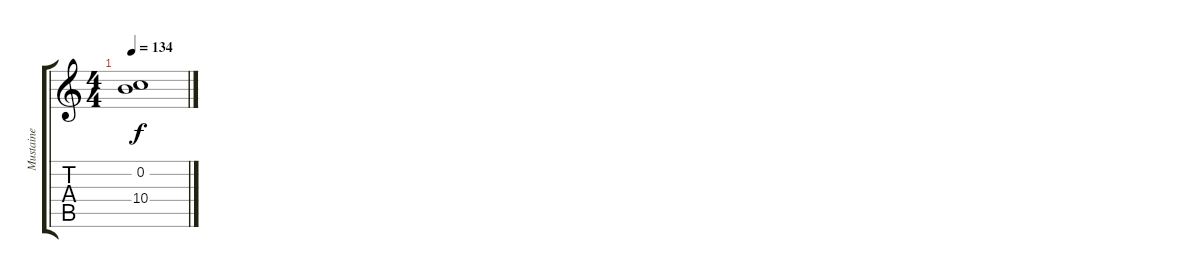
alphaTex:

\track ("Mustaine" "Mustaine") {instrument distortionguitar}
\staff {score tabs}
\tuning (E4 B3 G3 D3 A2 E2) {hide}
\ts (4 4)
\tempo 134
\clef g2
\ks c
(0.2 10.4{t}).1{dy f}
